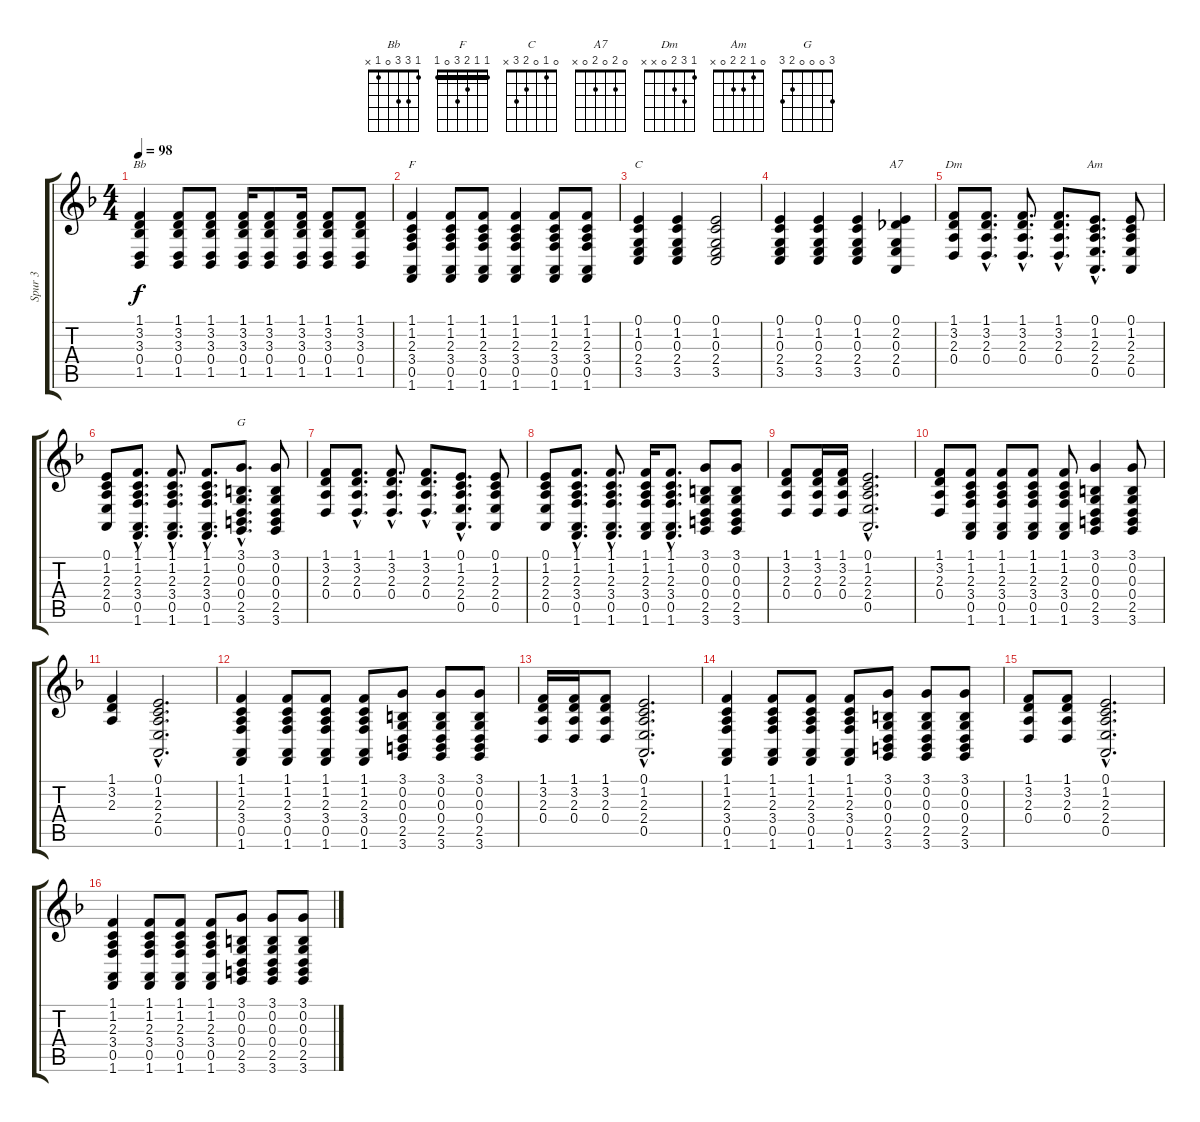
\track ("Spur 3" "Spur 3") {instrument choiraahs}
\staff {score tabs}
\tuning (E4 B3 G3 D3 A2 E2) {hide}
\chord ("Bb" 1 3 3 0 1 x)
\chord ("F" 1 1 2 3 0 1) {barre 1}
\chord ("C" 0 1 0 2 3 x)
\chord ("A7" 0 2 0 2 0 x)
\chord ("Dm" 1 3 2 0 x x)
\chord ("Am" 0 1 2 2 0 x)
\chord ("G" 3 0 0 0 2 3)
\ts (4 4)
\tempo 98
\clef g2
\ks dminor
(1.1 3.2 3.3 0.4 1.5).4{ch "Bb" dy f} (1.1 3.2 3.3 0.4 1.5).8 (1.1 3.2 3.3 0.4 1.5).8 (1.1 3.2 3.3 0.4 1.5).16 (1.1 3.2 3.3 0.4 1.5).8 (1.1 3.2 3.3 0.4 1.5).16 (1.1 3.2 3.3 0.4 1.5).8 (1.1 3.2 3.3 0.4 1.5).8 |
(1.1 1.2 2.3 3.4 0.5 1.6).4{ch "F"} (1.1 1.2 2.3 3.4 0.5 1.6).8 (1.1 1.2 2.3 3.4 0.5 1.6).8 (1.1 1.2 2.3 3.4 0.5 1.6).4 (1.1 1.2 2.3 3.4 0.5 1.6).8 (1.1 1.2 2.3 3.4 0.5 1.6).8 |
(0.1 1.2 0.3 2.4 3.5).4{ch "C"} (0.1 1.2 0.3 2.4 3.5).4 (0.1 1.2 0.3 2.4 3.5).2 |
(0.1 1.2 0.3 2.4 3.5).4 (0.1 1.2 0.3 2.4 3.5).4 (0.1 1.2 0.3 2.4 3.5).4 (0.1 2.2 0.3 2.4 0.5).4{ch "A7"} |
(1.1 3.2 2.3 0.4).8{ch "Dm"} (1.1{hac} 3.2{hac} 2.3{hac} 0.4{hac}).8{d} (1.1{hac} 3.2{hac} 2.3{hac} 0.4{hac}).8{d} (1.1{hac} 3.2{hac} 2.3{hac} 0.4{hac}).8{d} (0.1{hac} 1.2{hac} 2.3{hac} 2.4{hac} 0.5{hac}).8{d ch "Am"} (0.1 1.2 2.3 2.4 0.5).8 |
(0.1 1.2 2.3 2.4 0.5).8 (1.1{hac} 1.2{hac} 2.3{hac} 3.4{hac} 0.5{hac} 1.6{hac}).8{d} (1.1{hac} 1.2{hac} 2.3{hac} 3.4{hac} 0.5{hac} 1.6{hac}).8{d} (1.1{hac} 1.2{hac} 2.3{hac} 3.4{hac} 0.5{hac} 1.6{hac}).8{d} (3.1{hac} 0.2{hac} 0.3{hac} 0.4{hac} 2.5{hac} 3.6{hac}).8{d ch "G"} (3.1 0.2 0.3 0.4 2.5 3.6).8 |
(1.1 3.2 2.3 0.4).8 (1.1{hac} 3.2{hac} 2.3{hac} 0.4{hac}).8{d} (1.1{hac} 3.2{hac} 2.3{hac} 0.4{hac}).8{d} (1.1{hac} 3.2{hac} 2.3{hac} 0.4{hac}).8{d} (0.1{hac} 1.2{hac} 2.3{hac} 2.4{hac} 0.5{hac}).8{d} (0.1 1.2 2.3 2.4 0.5).8 |
(0.1 1.2 2.3 2.4 0.5).8 (1.1{hac} 1.2{hac} 2.3{hac} 3.4{hac} 0.5{hac} 1.6{hac}).8{d} (1.1{hac} 1.2{hac} 2.3{hac} 3.4{hac} 0.5{hac} 1.6{hac}).8{d} (1.1 1.2 2.3 3.4 0.5 1.6).16 (1.1{hac} 1.2{hac} 2.3{hac} 3.4{hac} 0.5{hac} 1.6{hac}).8{d} (3.1 0.2 0.3 0.4 2.5 3.6).8 (3.1 0.2 0.3 0.4 2.5 3.6).8 |
(1.1 3.2 2.3 0.4).8 (1.1 3.2 2.3 0.4).16 (1.1 3.2 2.3 0.4).16 (0.1{hac} 1.2{hac} 2.3{hac} 2.4{hac} 0.5{hac}).2{d} |
(1.1 3.2 2.3 0.4).8 (1.1 1.2 2.3 3.4 0.5 1.6).8 (1.1 1.2 2.3 3.4 0.5 1.6).8 (1.1 1.2 2.3 3.4 0.5 1.6).8 (1.1 1.2 2.3 3.4 0.5 1.6).8 (3.1 0.2 0.3 0.4 2.5 3.6).4 (3.1 0.2 0.3 0.4 2.5 3.6).8 |
(1.1 3.2 2.3).4 (0.1{hac} 1.2{hac} 2.3{hac} 2.4{hac} 0.5{hac}).2{d} |
(1.1 1.2 2.3 3.4 0.5 1.6).4 (1.1 1.2 2.3 3.4 0.5 1.6).8 (1.1 1.2 2.3 3.4 0.5 1.6).8 (1.1 1.2 2.3 3.4 0.5 1.6).8 (3.1 0.2 0.3 0.4 2.5 3.6).8 (3.1 0.2 0.3 0.4 2.5 3.6).8 (3.1 0.2 0.3 0.4 2.5 3.6).8 |
(1.1 3.2 2.3 0.4).16 (1.1 3.2 2.3 0.4).16 (1.1 3.2 2.3 0.4).8 (0.1{hac} 1.2{hac} 2.3{hac} 2.4{hac} 0.5{hac}).2{d} |
(1.1 1.2 2.3 3.4 0.5 1.6).4 (1.1 1.2 2.3 3.4 0.5 1.6).8 (1.1 1.2 2.3 3.4 0.5 1.6).8 (1.1 1.2 2.3 3.4 0.5 1.6).8 (3.1 0.2 0.3 0.4 2.5 3.6).8 (3.1 0.2 0.3 0.4 2.5 3.6).8 (3.1 0.2 0.3 0.4 2.5 3.6).8 |
(1.1 3.2 2.3 0.4).8 (1.1 3.2 2.3 0.4).8 (0.1{hac} 1.2{hac} 2.3{hac} 2.4{hac} 0.5{hac}).2{d} |
(1.1 1.2 2.3 3.4 0.5 1.6).4 (1.1 1.2 2.3 3.4 0.5 1.6).8 (1.1 1.2 2.3 3.4 0.5 1.6).8 (1.1 1.2 2.3 3.4 0.5 1.6).8 (3.1 0.2 0.3 0.4 2.5 3.6).8 (3.1 0.2 0.3 0.4 2.5 3.6).8 (3.1 0.2 0.3 0.4 2.5 3.6).8
